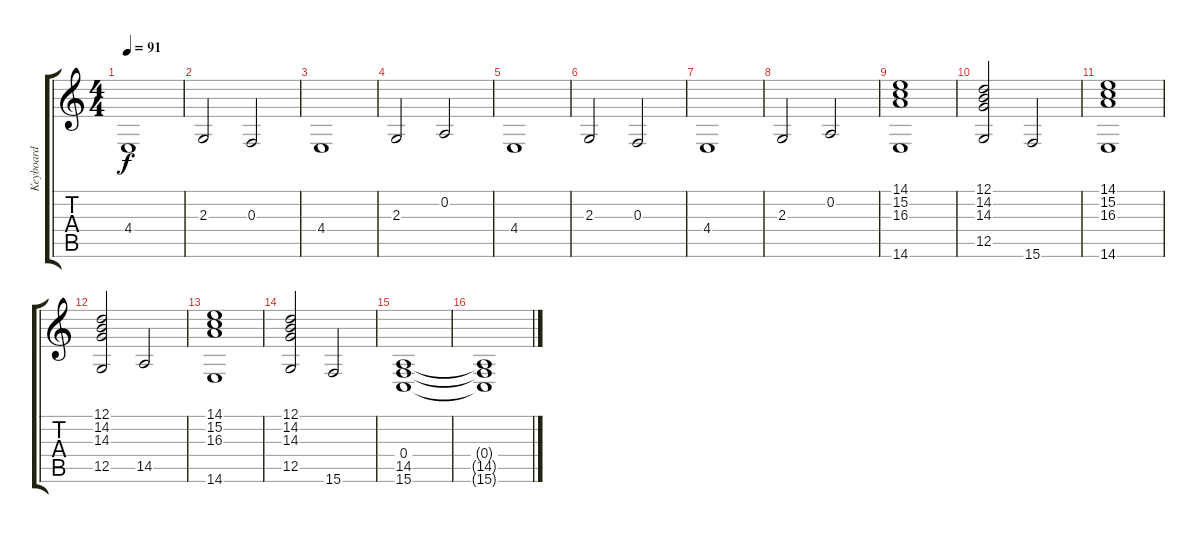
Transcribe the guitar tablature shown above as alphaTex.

\track ("Keyboard" "Keyboard") {instrument stringensemble1}
\staff {score tabs}
\tuning (D4 A3 F3 C3 G2 D2) {hide}
\ts (4 4)
\tempo 91
\clef g2
\ks c
4.4.1{dy f} |
2.3.2 0.3.2 |
4.4.1 |
2.3.2 0.2.2 |
4.4.1 |
2.3.2 0.3.2 |
4.4.1 |
2.3.2 0.2.2 |
(14.1 15.2 16.3 14.6).1 |
(12.1 14.2 14.3 12.5).2 15.6.2 |
(14.1 15.2 16.3 14.6).1 |
(12.1 14.2 14.3 12.5).2 14.5.2 |
(14.1 15.2 16.3 14.6).1 |
(12.1 14.2 14.3 12.5).2 15.6.2 |
(0.4 14.5 15.6).1 |
(0.4{t} 14.5{t} 15.6{t}).1
